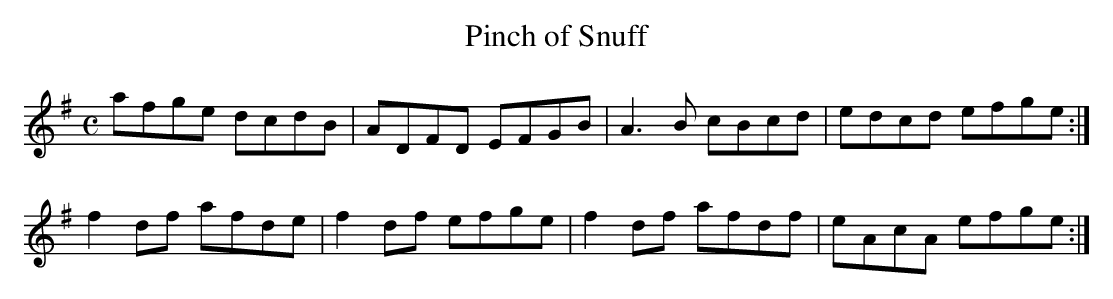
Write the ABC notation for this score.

X:1
T:Pinch of Snuff
M:C
L:1/8
K:D Mixolydian
afge dcdB|ADFD EFGB|A3B cBcd|edcd efge:|!
f2df afde|f2df efge|f2df afdf|eAcA efge:|!
